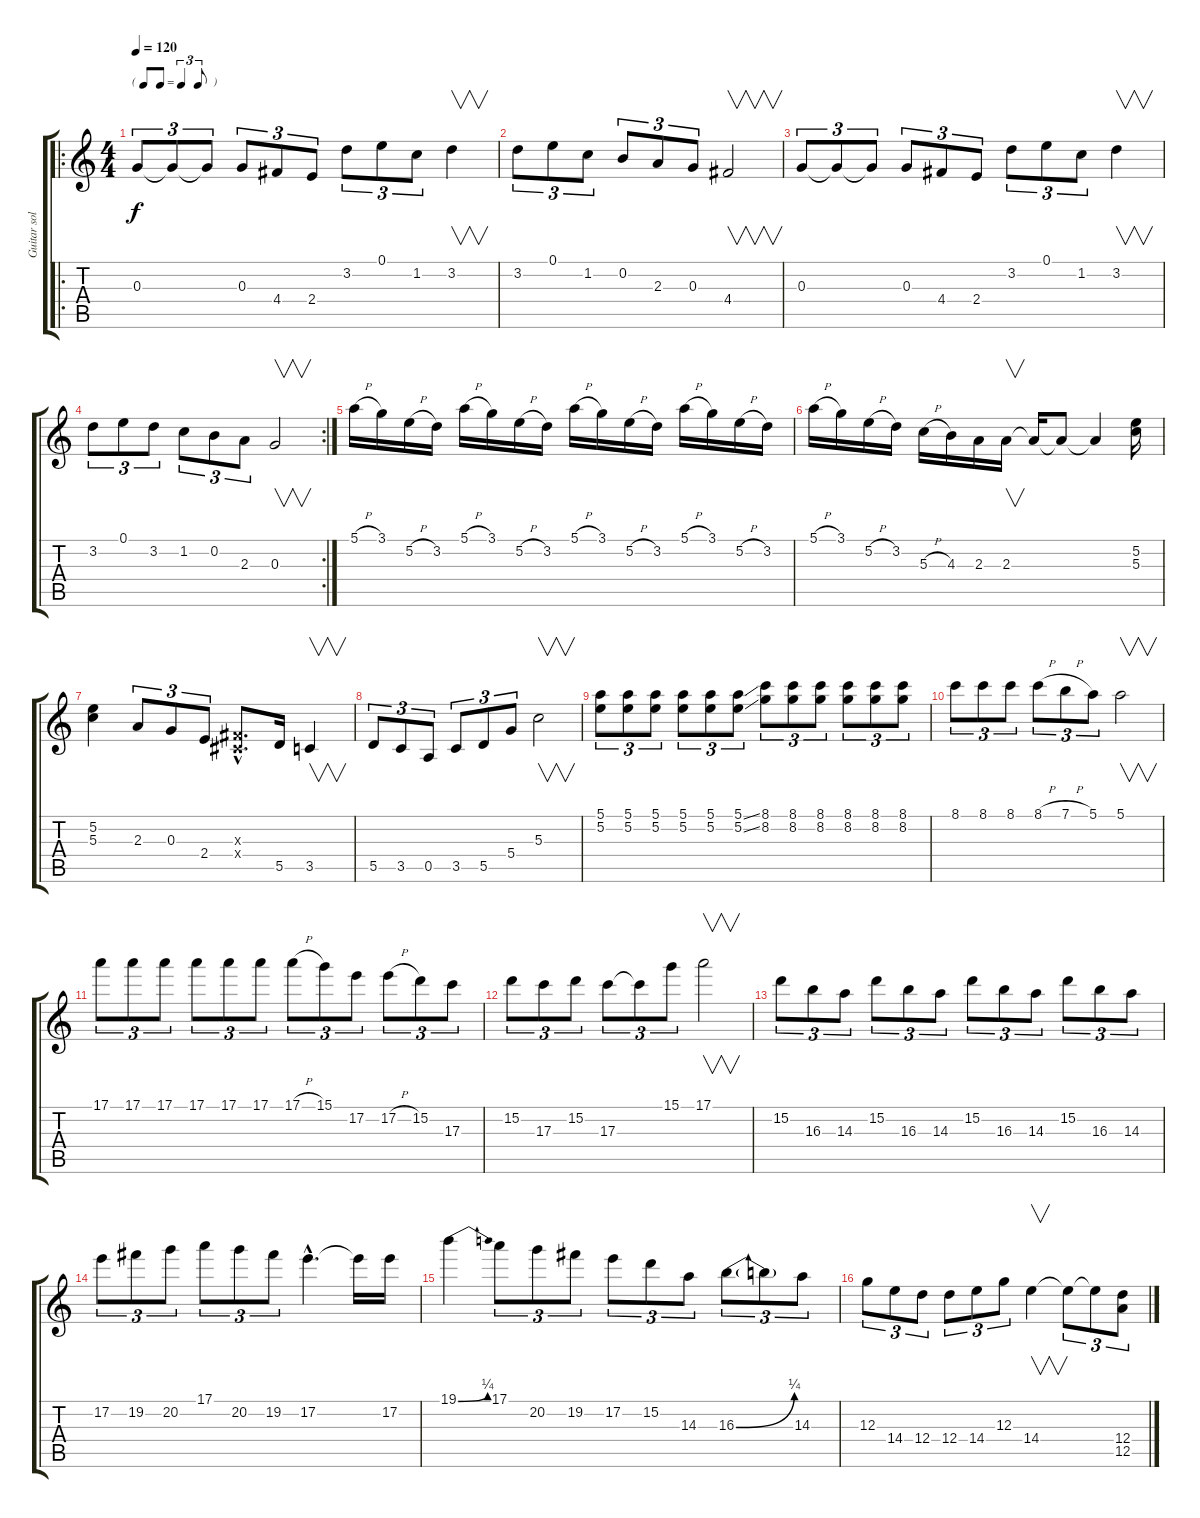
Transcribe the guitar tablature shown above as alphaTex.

\track ("Guitar solo" "Guitar sol") {instrument overdrivenguitar}
\staff {score tabs}
\tuning (E4 B3 G3 D3 A2 E2) {hide}
\ro
\ts (4 4)
\tf triplet8th
\tempo 120
\clef g2
\ks c
0.3.8{tu (3 2) dy f} 0.3{t}.8{tu (3 2)} 0.3{t}.8{tu (3 2)} 0.3.8{tu (3 2)} 4.4.8{tu (3 2)} 2.4.8{tu (3 2)} 3.2.8{tu (3 2)} 0.1.8{tu (3 2)} 1.2.8{tu (3 2)} 3.2.4{v} |
3.2.8{tu (3 2)} 0.1.8{tu (3 2)} 1.2.8{tu (3 2)} 0.2.8{tu (3 2)} 2.3.8{tu (3 2)} 0.3.8{tu (3 2)} 4.4.2{v} |
0.3.8{tu (3 2)} 0.3{t}.8{tu (3 2)} 0.3{t}.8{tu (3 2)} 0.3.8{tu (3 2)} 4.4.8{tu (3 2)} 2.4.8{tu (3 2)} 3.2.8{tu (3 2)} 0.1.8{tu (3 2)} 1.2.8{tu (3 2)} 3.2.4{v} |
\rc 2
3.2.8{tu (3 2)} 0.1.8{tu (3 2)} 3.2.8{tu (3 2)} 1.2.8{tu (3 2)} 0.2.8{tu (3 2)} 2.3.8{tu (3 2)} 0.3.2{v} |
5.1{h}.16 3.1.16 5.2{h}.16 3.2.16 5.1{h}.16 3.1.16 5.2{h}.16 3.2.16 5.1{h}.16 3.1.16 5.2{h}.16 3.2.16 5.1{h}.16 3.1.16 5.2{h}.16 3.2.16 |
5.1{h}.16 3.1.16 5.2{h}.16 3.2.16 5.3{h}.16 4.3.16 2.3.16 2.3.16{v} 2.3{t}.16 2.3{t}.8 2.3{t}.4 (5.2 5.3).16 |
(5.2 5.3).4 2.3.8{tu (3 2)} 0.3.8{tu (3 2)} 2.4.8{tu (3 2)} (-1.3{hac x} -1.4{hac x}).8{d} 5.5.16 3.5.4{v} |
5.5.8{tu (3 2)} 3.5.8{tu (3 2)} 0.5.8{tu (3 2)} 3.5.8{tu (3 2)} 5.5.8{tu (3 2)} 5.4.8{tu (3 2)} 5.3.2{v} |
(5.1 5.2).8{tu (3 2)} (5.1 5.2).8{tu (3 2)} (5.1 5.2).8{tu (3 2)} (5.1 5.2).8{tu (3 2)} (5.1 5.2).8{tu (3 2)} (5.1{ss} 5.2{ss}).8{tu (3 2)} (8.1 8.2).8{tu (3 2)} (8.1 8.2).8{tu (3 2)} (8.1 8.2).8{tu (3 2)} (8.1 8.2).8{tu (3 2)} (8.1 8.2).8{tu (3 2)} (8.1 8.2).8{tu (3 2)} |
8.1.8{tu (3 2)} 8.1.8{tu (3 2)} 8.1.8{tu (3 2)} 8.1{h}.8{tu (3 2)} 7.1{h}.8{tu (3 2)} 5.1.8{tu (3 2)} 5.1.2{v} |
17.1.8{tu (3 2)} 17.1.8{tu (3 2)} 17.1.8{tu (3 2)} 17.1.8{tu (3 2)} 17.1.8{tu (3 2)} 17.1.8{tu (3 2)} 17.1{h}.8{tu (3 2)} 15.1.8{tu (3 2)} 17.2.8{tu (3 2)} 17.2{h}.8{tu (3 2)} 15.2.8{tu (3 2)} 17.3.8{tu (3 2)} |
15.2.8{tu (3 2)} 17.3.8{tu (3 2)} 15.2.8{tu (3 2)} 17.3.8{tu (3 2)} 17.3{t}.8{tu (3 2)} 15.1.8{tu (3 2)} 17.1.2{v} |
15.2.8{tu (3 2)} 16.3.8{tu (3 2)} 14.3.8{tu (3 2)} 15.2.8{tu (3 2)} 16.3.8{tu (3 2)} 14.3.8{tu (3 2)} 15.2.8{tu (3 2)} 16.3.8{tu (3 2)} 14.3.8{tu (3 2)} 15.2.8{tu (3 2)} 16.3.8{tu (3 2)} 14.3.8{tu (3 2)} |
17.2.8{tu (3 2)} 19.2.8{tu (3 2)} 20.2.8{tu (3 2)} 17.1.8{tu (3 2)} 20.2.8{tu (3 2)} 19.2.8{tu (3 2)} 17.2{hac}.4{d} 17.2{t}.16 17.2.16 |
19.1{be (bend 0 0 60 1)}.4 17.1.8{tu (3 2)} 20.2.8{tu (3 2)} 19.2.8{tu (3 2)} 17.2.8{tu (3 2)} 15.2.8{tu (3 2)} 14.3.8{tu (3 2)} 16.3{be (bend 0 0 60 1)}.8{tu (3 2)} 16.3{t}.8{tu (3 2)} 14.3.8{tu (3 2)} |
12.3.8{tu (3 2)} 14.4.8{tu (3 2)} 12.4.8{tu (3 2)} 12.4.8{tu (3 2)} 14.4.8{tu (3 2)} 12.3.8{tu (3 2)} 14.4.4{v} 14.4{t}.8{tu (3 2)} 14.4{t}.8{tu (3 2)} (12.4 12.5).8{tu (3 2)}
